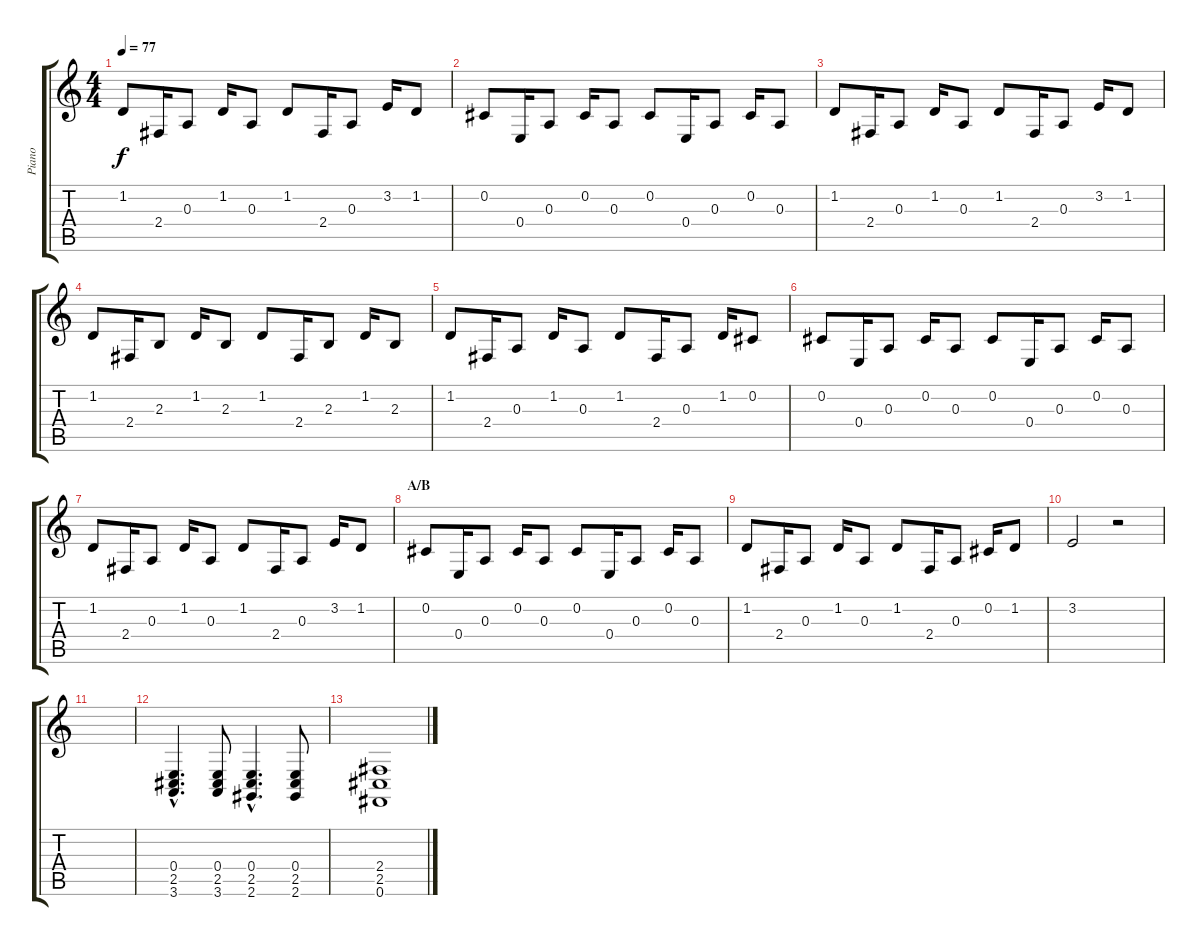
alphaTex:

\track ("Piano" "Piano") {instrument brightacousticpiano}
\staff {score tabs}
\tuning (Gb4 Db4 A3 E3 B2 Gb2) {hide}
\ts (4 4)
\tempo 77
\clef g2
\ks c
1.2.8{dy f} 2.4.16 0.3.8 1.2.16 0.3.8 1.2.8 2.4.16 0.3.8 3.2.16 1.2.8 |
0.2.8 0.4.16 0.3.8 0.2.16 0.3.8 0.2.8 0.4.16 0.3.8 0.2.16 0.3.8 |
1.2.8 2.4.16 0.3.8 1.2.16 0.3.8 1.2.8 2.4.16 0.3.8 3.2.16 1.2.8 |
1.2.8 2.4.16 2.3.8 1.2.16 2.3.8 1.2.8 2.4.16 2.3.8 1.2.16 2.3.8 |
1.2.8 2.4.16 0.3.8 1.2.16 0.3.8 1.2.8 2.4.16 0.3.8 1.2.16 0.2.8 |
0.2.8 0.4.16 0.3.8 0.2.16 0.3.8 0.2.8 0.4.16 0.3.8 0.2.16 0.3.8 |
1.2.8 2.4.16 0.3.8 1.2.16 0.3.8 1.2.8 2.4.16 0.3.8 3.2.16 1.2.8 |
\section ("" "A/B")
0.2.8 0.4.16 0.3.8 0.2.16 0.3.8 0.2.8 0.4.16 0.3.8 0.2.16 0.3.8 |
1.2.8 2.4.16 0.3.8 1.2.16 0.3.8 1.2.8 2.4.16 0.3.8 0.2.16 1.2.8 |
3.2.2 r.2 |
|
(0.4{hac} 2.5{hac} 3.6{hac}).4{d} (0.4 2.5 3.6).8 (0.4{hac} 2.5{hac} 2.6{hac}).4{d} (0.4 2.5 2.6).8 |
(2.4 2.5 0.6).1
